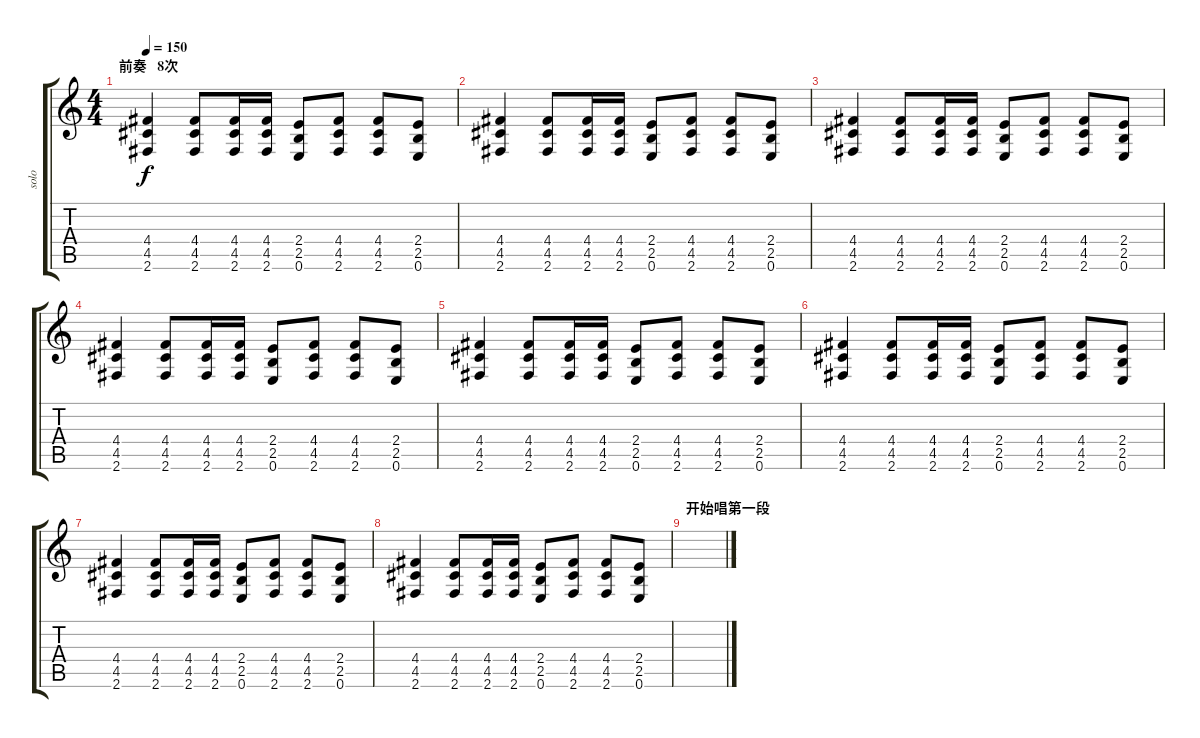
\track ("solo" "solo") {instrument distortionguitar}
\staff {score tabs}
\tuning (E4 B3 G3 D3 A2 E2) {hide}
\ts (4 4)
\section ("" "前奏   8次")
\tempo 150
\clef g2
\ks c
(4.4 4.5 2.6).4{dy f instrument distortionguitar} (4.4 4.5 2.6).8 (4.4 4.5 2.6).16 (4.4 4.5 2.6).16 (2.4 2.5 0.6).8 (4.4 4.5 2.6).8 (4.4 4.5 2.6).8 (2.4 2.5 0.6).8 |
(4.4 4.5 2.6).4 (4.4 4.5 2.6).8 (4.4 4.5 2.6).16 (4.4 4.5 2.6).16 (2.4 2.5 0.6).8 (4.4 4.5 2.6).8 (4.4 4.5 2.6).8 (2.4 2.5 0.6).8 |
(4.4 4.5 2.6).4 (4.4 4.5 2.6).8 (4.4 4.5 2.6).16 (4.4 4.5 2.6).16 (2.4 2.5 0.6).8 (4.4 4.5 2.6).8 (4.4 4.5 2.6).8 (2.4 2.5 0.6).8 |
(4.4 4.5 2.6).4 (4.4 4.5 2.6).8 (4.4 4.5 2.6).16 (4.4 4.5 2.6).16 (2.4 2.5 0.6).8 (4.4 4.5 2.6).8 (4.4 4.5 2.6).8 (2.4 2.5 0.6).8 |
(4.4 4.5 2.6).4 (4.4 4.5 2.6).8 (4.4 4.5 2.6).16 (4.4 4.5 2.6).16 (2.4 2.5 0.6).8 (4.4 4.5 2.6).8 (4.4 4.5 2.6).8 (2.4 2.5 0.6).8 |
(4.4 4.5 2.6).4 (4.4 4.5 2.6).8 (4.4 4.5 2.6).16 (4.4 4.5 2.6).16 (2.4 2.5 0.6).8 (4.4 4.5 2.6).8 (4.4 4.5 2.6).8 (2.4 2.5 0.6).8 |
(4.4 4.5 2.6).4 (4.4 4.5 2.6).8 (4.4 4.5 2.6).16 (4.4 4.5 2.6).16 (2.4 2.5 0.6).8 (4.4 4.5 2.6).8 (4.4 4.5 2.6).8 (2.4 2.5 0.6).8 |
(4.4 4.5 2.6).4 (4.4 4.5 2.6).8 (4.4 4.5 2.6).16 (4.4 4.5 2.6).16 (2.4 2.5 0.6).8 (4.4 4.5 2.6).8 (4.4 4.5 2.6).8 (2.4 2.5 0.6).8 |
\section ("" "开始唱第一段")
